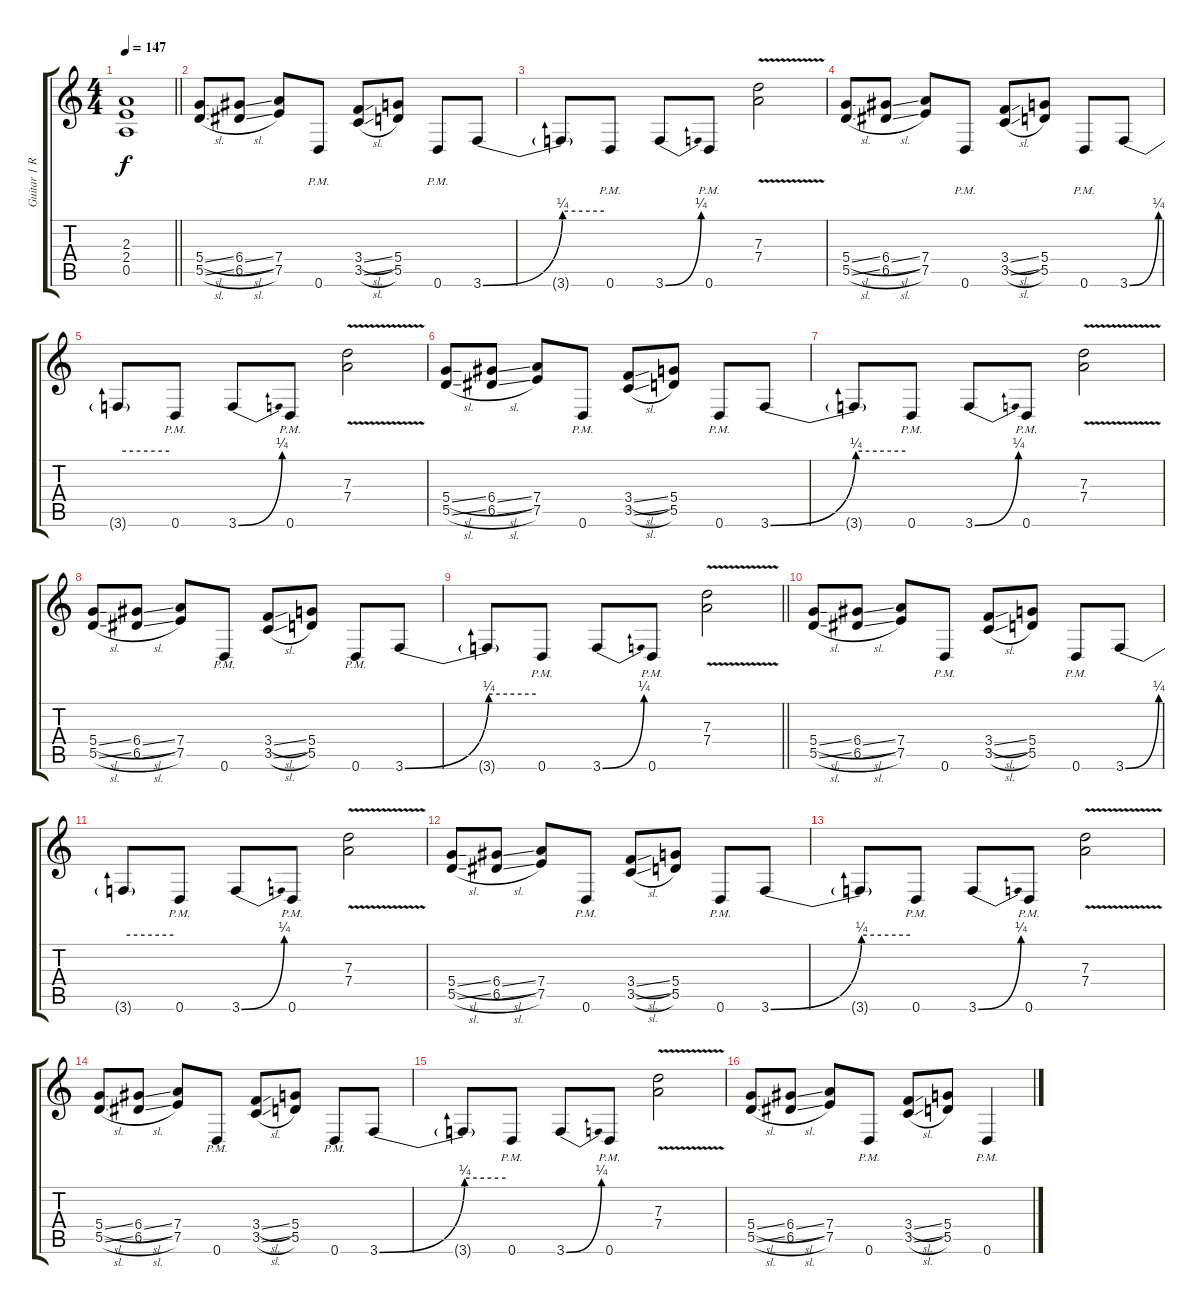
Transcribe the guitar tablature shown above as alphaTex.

\track ("Guitar 1 Rhythm" "Guitar 1 R") {instrument distortionguitar}
\staff {score tabs}
\tuning (E4 B3 G3 D3 A2 D2) {hide}
\ts (4 4)
\tempo 147
\clef g2
\barLineRight lightlight
\ks c
(2.3{t} 2.4{t} 0.5{t}).1{dy f} |
(5.4{sl} 5.5{sl}).8 (6.4{sl} 6.5{sl}).8 (7.4 7.5).8 0.6{pm}.8 (3.4{sl} 3.5{sl}).8 (5.4 5.5).8 0.6{pm}.8 3.6{be (bend 0 0 60 1)}.8 |
3.6{be (hold 0 1 60 1) t}.8 0.6{pm}.8 3.6{be (bend 0 0 60 1)}.8 0.6{pm}.8 (7.3{v} 7.4{v}).2 |
(5.4{sl} 5.5{sl}).8 (6.4{sl} 6.5{sl}).8 (7.4 7.5).8 0.6{pm}.8 (3.4{sl} 3.5{sl}).8 (5.4 5.5).8 0.6{pm}.8 3.6{be (bend 0 0 60 1)}.8 |
3.6{be (hold 0 1 60 1) t}.8 0.6{pm}.8 3.6{be (bend 0 0 60 1)}.8 0.6{pm}.8 (7.3{v} 7.4{v}).2 |
(5.4{sl} 5.5{sl}).8 (6.4{sl} 6.5{sl}).8 (7.4 7.5).8 0.6{pm}.8 (3.4{sl} 3.5{sl}).8 (5.4 5.5).8 0.6{pm}.8 3.6{be (bend 0 0 60 1)}.8 |
3.6{be (hold 0 1 60 1) t}.8 0.6{pm}.8 3.6{be (bend 0 0 60 1)}.8 0.6{pm}.8 (7.3{v} 7.4{v}).2 |
(5.4{sl} 5.5{sl}).8 (6.4{sl} 6.5{sl}).8 (7.4 7.5).8 0.6{pm}.8 (3.4{sl} 3.5{sl}).8 (5.4 5.5).8 0.6{pm}.8 3.6{be (bend 0 0 60 1)}.8 |
\barLineRight lightlight
3.6{be (hold 0 1 60 1) t}.8 0.6{pm}.8 3.6{be (bend 0 0 60 1)}.8 0.6{pm}.8 (7.3{v} 7.4{v}).2 |
(5.4{sl} 5.5{sl}).8 (6.4{sl} 6.5{sl}).8 (7.4 7.5).8 0.6{pm}.8 (3.4{sl} 3.5{sl}).8 (5.4 5.5).8 0.6{pm}.8 3.6{be (bend 0 0 60 1)}.8 |
3.6{be (hold 0 1 60 1) t}.8 0.6{pm}.8 3.6{be (bend 0 0 60 1)}.8 0.6{pm}.8 (7.3{v} 7.4{v}).2 |
(5.4{sl} 5.5{sl}).8 (6.4{sl} 6.5{sl}).8 (7.4 7.5).8 0.6{pm}.8 (3.4{sl} 3.5{sl}).8 (5.4 5.5).8 0.6{pm}.8 3.6{be (bend 0 0 60 1)}.8 |
3.6{be (hold 0 1 60 1) t}.8 0.6{pm}.8 3.6{be (bend 0 0 60 1)}.8 0.6{pm}.8 (7.3{v} 7.4{v}).2 |
(5.4{sl} 5.5{sl}).8 (6.4{sl} 6.5{sl}).8 (7.4 7.5).8 0.6{pm}.8 (3.4{sl} 3.5{sl}).8 (5.4 5.5).8 0.6{pm}.8 3.6{be (bend 0 0 60 1)}.8 |
3.6{be (hold 0 1 60 1) t}.8 0.6{pm}.8 3.6{be (bend 0 0 60 1)}.8 0.6{pm}.8 (7.3{v} 7.4{v}).2 |
(5.4{sl} 5.5{sl}).8 (6.4{sl} 6.5{sl}).8 (7.4 7.5).8 0.6{pm}.8 (3.4{sl} 3.5{sl}).8 (5.4 5.5).8 0.6{pm}.4
